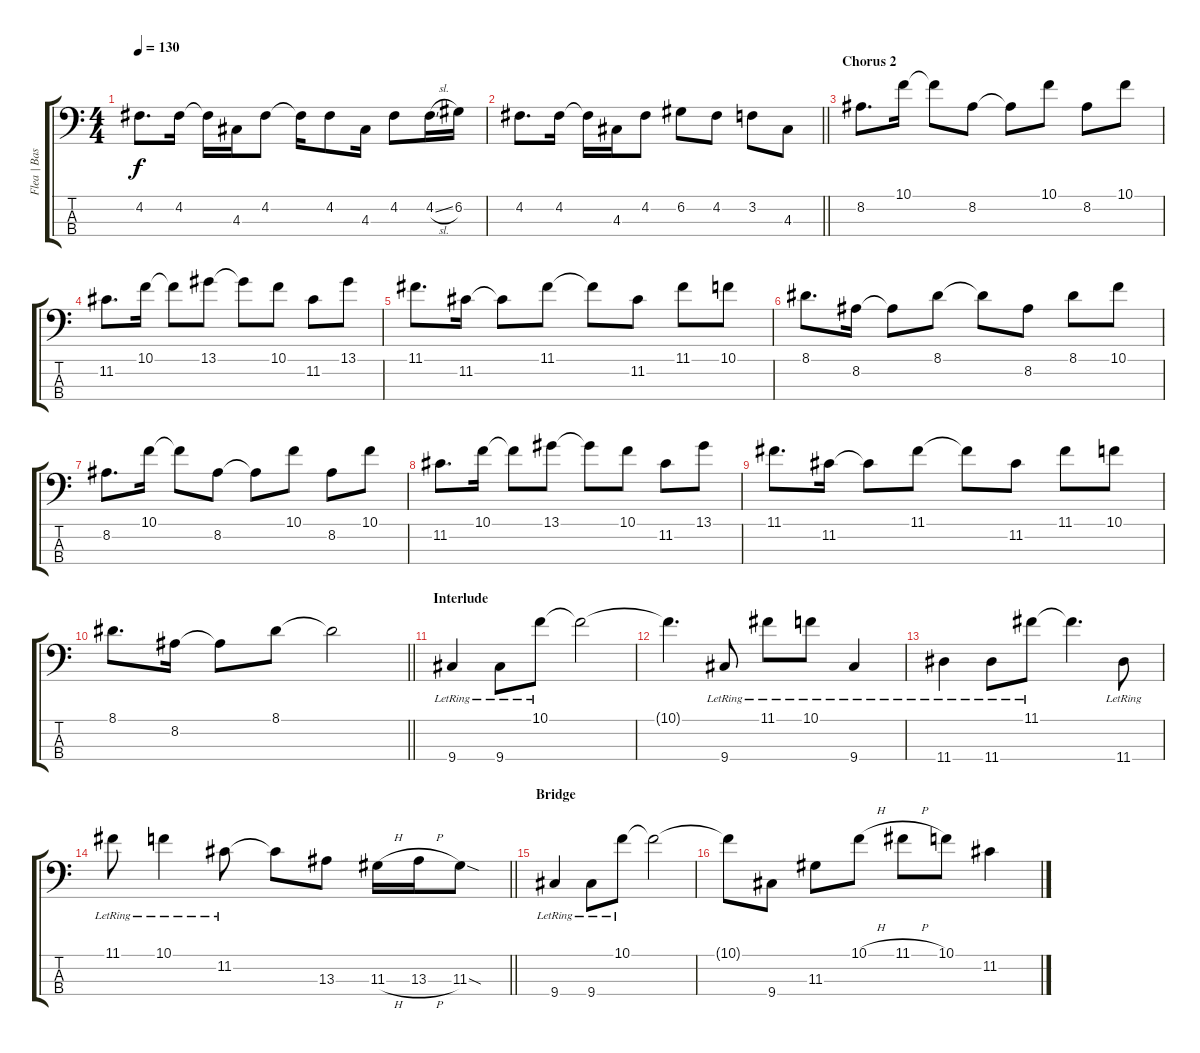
\track ("Flea | Bass" "Flea | Bas") {instrument electricbassfinger}
\staff {score tabs}
\tuning (G2 D2 A1 E1) {hide}
\ts (4 4)
\tempo 130
\clef f4
\ks c
4.2.8{d dy f} 4.2.16 4.2{t}.16 4.3.16 4.2.8 4.2{t}.16 4.2.8 4.3.16 4.2.8 4.2{sl}.16 6.2.16 |
\barLineRight lightlight
4.2.8{d} 4.2.16 4.2{t}.16 4.3.16 4.2.8 6.2.8 4.2.8 3.2.8 4.3.8 |
\section ("" "Chorus 2")
8.2.8{d} 10.1.16 10.1{t}.8 8.2.8 8.2{t}.8 10.1.8 8.2.8 10.1.8 |
11.2.8{d} 10.1.16 10.1{t}.8 13.1.8 13.1{t}.8 10.1.8 11.2.8 13.1.8 |
11.1.8{d} 11.2.16 11.2{t}.8 11.1.8 11.1{t}.8 11.2.8 11.1.8 10.1.8 |
8.1.8{d} 8.2.16 8.2{t}.8 8.1.8 8.1{t}.8 8.2.8 8.1.8 10.1.8 |
8.2.8{d} 10.1.16 10.1{t}.8 8.2.8 8.2{t}.8 10.1.8 8.2.8 10.1.8 |
11.2.8{d} 10.1.16 10.1{t}.8 13.1.8 13.1{t}.8 10.1.8 11.2.8 13.1.8 |
11.1.8{d} 11.2.16 11.2{t}.8 11.1.8 11.1{t}.8 11.2.8 11.1.8 10.1.8 |
\barLineRight lightlight
8.1.8{d} 8.2.16 8.2{t}.8 8.1.8 8.1{t}.2 |
\section ("" "Interlude")
9.4{lr}.4 9.4{lr}.8 10.1{lr}.8 10.1{t}.2 |
10.1{t}.4{d} 9.4{lr}.8 11.1{lr}.8 10.1{lr}.8 9.4{lr}.4 |
11.4{lr}.4 11.4{lr}.8 11.1{lr}.8 11.1{t}.4{d} 11.4{lr}.8 |
\barLineRight lightlight
11.1{lr}.8 10.1{lr}.4 11.2{lr}.8 11.2{t}.8 13.3.8 11.3{h}.16 13.3{h}.16 11.3{sod}.8 |
\section ("" "Bridge")
9.4{lr}.4 9.4{lr}.8 10.1{lr}.8 10.1{t}.2 |
10.1{t}.8 9.4.8 11.3.8 10.1{h}.8 11.1{h}.8 10.1.8 11.2.4
